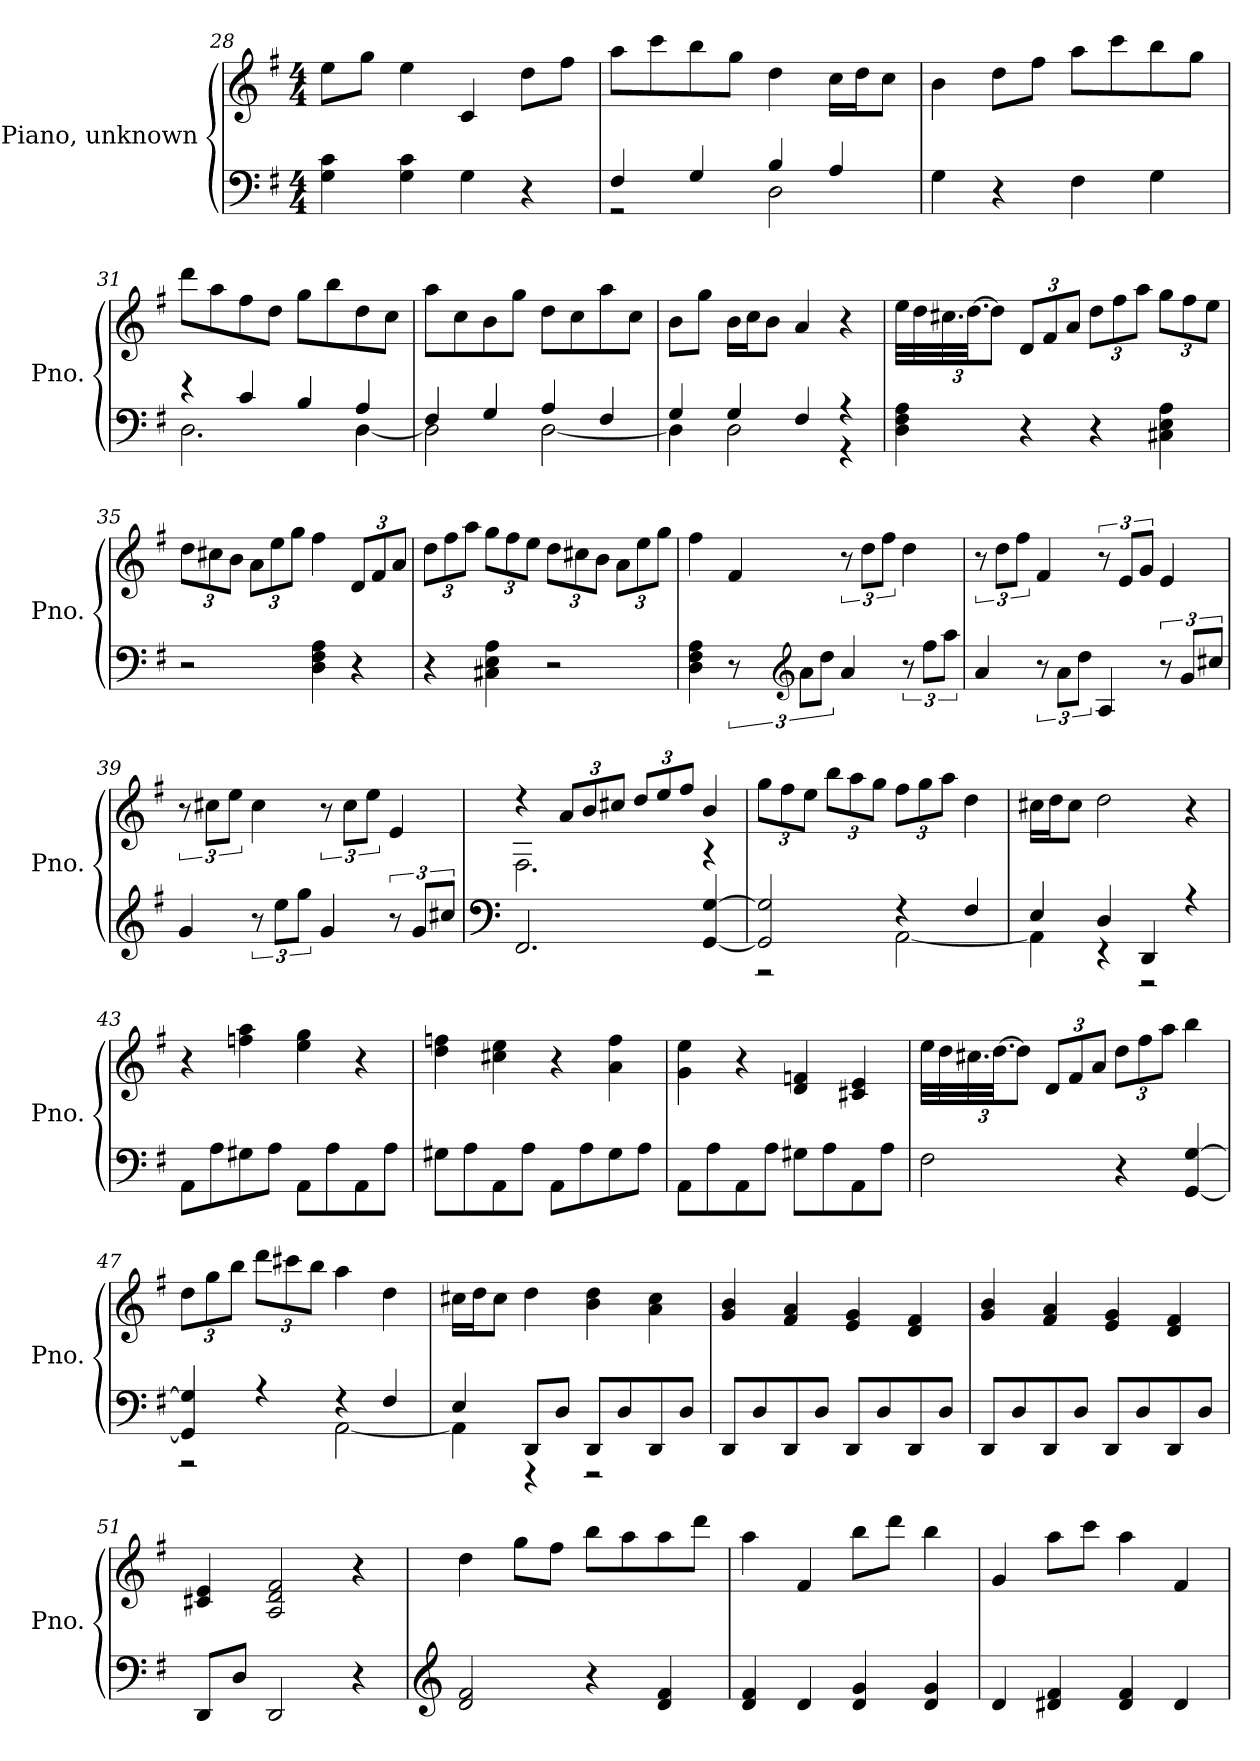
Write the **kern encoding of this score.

**kern	**kern
*part1	*part1
*staff2	*staff1
*I"Piano, unknown	*
*I'Pno.	*
*clefF4	*clefG2
*k[f#]	*k[f#]
*M4/4	*M4/4
=28	=28
4G\ 4c\	8ee\L
.	8gg\J
4G\ 4c\	4ee\
4G\	4c/
4r	8dd\L
.	8ff#\J
=29	=29
*^	*
4F#/	2r	8aa\L
.	.	8ccc\
4G/	.	8bb\
.	.	8gg\J
4B/	2D\	4dd\
4A/	.	16cc\LL
.	.	16dd\J
.	.	8cc\J
*v	*v	*
!!LO:LB:g=z
=30	=30
4G\	4b\
4r	8dd\L
.	8ff#\J
4F#\	8aa\L
.	8ccc\
4G\	8bb\
.	8gg\J
=31	=31
*^	*
4r	2.D\	8ddd\L
.	.	8aa\
4c/	.	8ff#\
.	.	8dd\J
4B/	.	8gg\L
.	.	8bb\
4A/	[4D\	8dd\
.	.	8cc\J
=32	=32	=32
4F#/	2D\]	8aa\L
.	.	8cc\
4G/	.	8b\
.	.	8gg\J
4A/	[2D\	8dd\L
.	.	8cc\
4F#/	.	8aa\
.	.	8cc\J
=33	=33	=33
4G/	4D\]	8b\L
.	.	8gg\J
4G/	2D\	16b\LL
.	.	16cc\J
.	.	8b\J
4F#/	.	4a/
4r	4r	4r
*v	*v	*
!!LO:LB:g=z
=34	=34
4D\ 4F#\ 4A\	32ee\LLL
.	32dd\
*	*Xbrackettup
.	48.cc#X\
.	[48.dd\JJ
.	8dd\J]
4r	12d/L
.	12f#/
.	12a/J
4r	12dd\L
.	12ff#\
.	12aa\J
4C#X\ 4E\ 4A\	12gg\L
.	12ff#\
.	12ee\J
=35	=35
2r	12dd\L
.	12cc#X\
.	12b\J
.	12a\L
.	12ee\
.	12gg\J
4D\ 4F#\ 4A\	4ff#\
4r	12d/L
.	12f#/
.	12a/J
=36	=36
4r	12dd\L
.	12ff#\
.	12aa\J
4C#X\ 4E\ 4A\	12gg\L
.	12ff#\
.	12ee\J
2r	12dd\L
.	12cc#X\
.	12b\J
.	12a\L
.	12ee\
.	12gg\J
!!LO:LB:g=z
=37	=37
4D\ 4F#\ 4A\	4ff#\
12r	4f#/
*clefG2	*
12a\L	.
12dd\J	.
*	*brackettup
4a/	12r
.	12dd\L
.	12ff#\J
12r	4dd\
12ff#\L	.
12aa\J	.
=38	=38
4a/	12r
.	12dd\L
.	12ff#\J
12r	4f#/
12a\L	.
12dd\J	.
4A/	12r
.	12e/L
.	12g/J
12r	4e/
12g/L	.
12cc#X/J	.
=39	=39
4g/	12r
.	12cc#X\L
.	12ee\J
12r	4cc#\
12ee\L	.
12gg\J	.
4g/	12r
.	12cc#\L
.	12ee\J
12r	4e/
12g/L	.
12cc#X/J	.
!!LO:LB:g=z
=40	=40
*clefF4	*
*	*^
2.FF#/	4r	2.F#\
*	*Xbrackettup	*
.	12a/L	.
.	12b/	.
.	12cc#X/J	.
.	12dd/L	.
.	12ee/	.
.	12ff#/J	.
[4GG/ [4G/	4b/	4r
*	*v	*v
=41	=41
*^	*
2GG/] 2G/]	2r	12gg\L
.	.	12ff#\
.	.	12ee\J
.	.	12bb\L
.	.	12aa\
.	.	12gg\J
4r	[2AA\	12ff#\L
.	.	12gg\
.	.	12aa\J
4F#/	.	4dd\
=42	=42	=42
4E/	4AA\]	16cc#X\LL
.	.	16dd\J
.	.	8cc#\J
4D/	4r	2dd\
4DD/	2r	.
4r	.	4r
*v	*v	*
=43	=43
8AA\L	4r
8A\	.
8G#X\	4ffn\ 4aa\
8A\J	.
8AA\L	4ee\ 4gg\
8A\	.
8AA\	4r
8A\J	.
=44	=44
8G#X\L	4dd\ 4ffn\
8A\	.
8AA\	4cc#X\ 4ee\
8A\J	.
8AA\L	4r
8A\	.
8G#\	4a\ 4ff\
8A\J	.
!!LO:LB:g=z
=45	=45
8AA\L	4g\ 4ee\
8A\	.
8AA\	4r
8A\J	.
8G#X\L	4d/ 4fn/
8A\	.
8AA\	4c#X/ 4e/
8A\J	.
=46	=46
2F#\	32ee\LLL
.	32dd\
.	48.cc#X\
.	[48.dd\JJ
.	8dd\J]
.	12d/L
.	12f#/
.	12a/J
4r	12dd\L
.	12ff#\
.	12aa\J
[4GG/ [4G/	4bb\
=47	=47
*^	*
4GG/] 4G/]	2r	12dd\L
.	.	12gg\
.	.	12bb\J
4r	.	12ddd\L
.	.	12ccc#X\
.	.	12bb\J
4r	[2AA\	4aa\
4F#/	.	4dd\
=48	=48	=48
4E/	4AA\]	16cc#X\LL
.	.	16dd\J
.	.	8cc#\J
8DD/L	4r	4dd\
8D/J	.	.
8DD/L	2r	4b\ 4dd\
8D/	.	.
8DD/	.	4a\ 4cc#\
8D/J	.	.
*v	*v	*
!!LO:PB:g=z
=49	=49
8DD/L	4g/ 4b/
8D/	.
8DD/	4f#/ 4a/
8D/J	.
8DD/L	4e/ 4g/
8D/	.
8DD/	4d/ 4f#/
8D/J	.
=50	=50
8DD/L	4g/ 4b/
8D/	.
8DD/	4f#/ 4a/
8D/J	.
8DD/L	4e/ 4g/
8D/	.
8DD/	4d/ 4f#/
8D/J	.
=51	=51
8DD/L	4c#X/ 4e/
8D/J	.
2DD/	2A/ 2d/ 2f#/
4r	4r
=52	=52
*clefG2	*
2d/ 2f#/	4dd\
.	8gg\L
.	8ff#\J
4r	8bb\L
.	8aa\
4d/ 4f#/	8aa\
.	8ddd\J
=53	=53
4d/ 4f#/	4aa\
4d/	4f#/
4d/ 4g/	8bb\L
.	8ddd\J
4d/ 4g/	4bb\
!!LO:LB:g=z
=54	=54
4d/	4g/
4d#X/ 4f#/	8aa\L
.	8ccc\J
4d#/ 4f#/	4aa\
4d#/	4f#/
=	=
*-	*-
